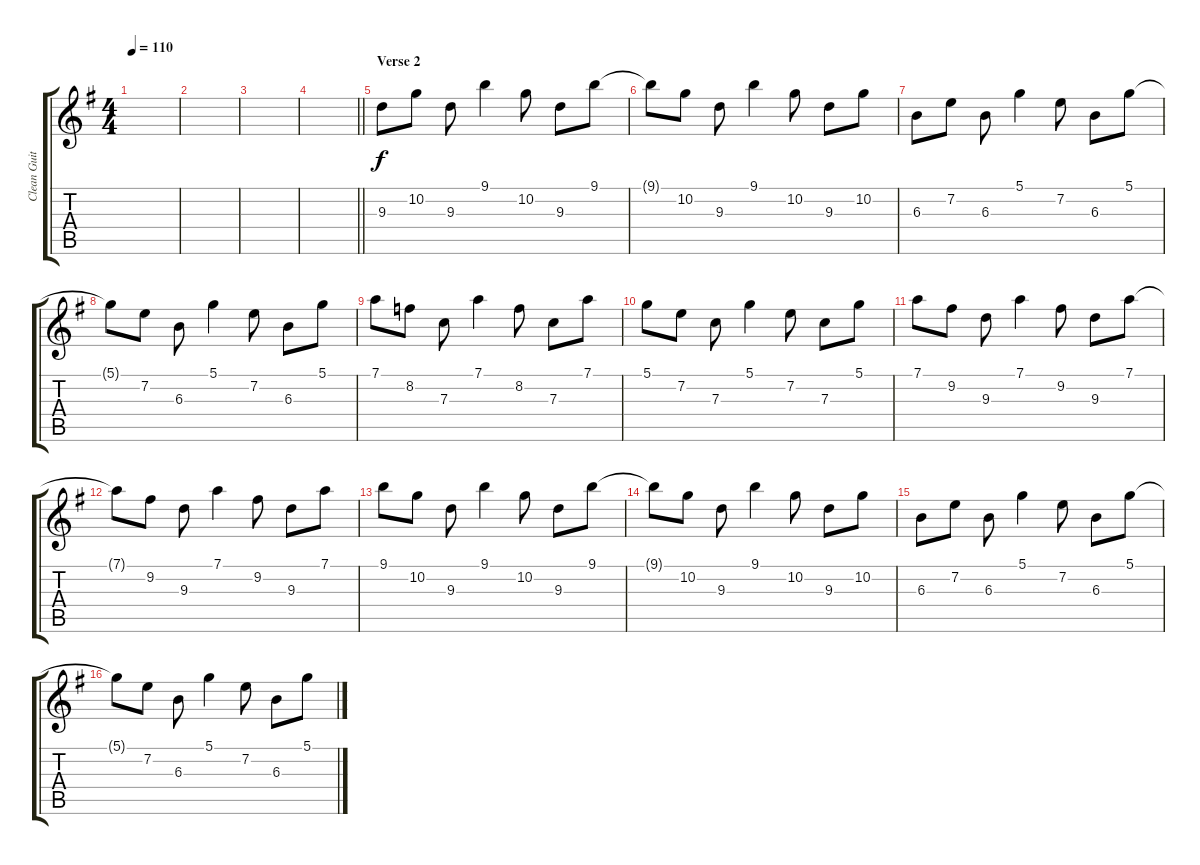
\track ("Clean Guitar" "Clean Guit") {instrument electricguitarclean}
\staff {score tabs}
\tuning (D4 A3 F3 C3 G2 C2) {hide}
\ts (4 4)
\tempo 110
\clef g2
\ks g
|
|
|
\barLineRight lightlight
|
\section ("" "Verse 2")
9.3.8 10.2.8 9.3.8 9.1.4 10.2.8 9.3.8 9.1.8 |
9.1{t}.8 10.2.8 9.3.8 9.1.4 10.2.8 9.3.8 10.2.8 |
6.3.8 7.2.8 6.3.8 5.1.4 7.2.8 6.3.8 5.1.8 |
5.1{t}.8 7.2.8 6.3.8 5.1.4 7.2.8 6.3.8 5.1.8 |
7.1.8 8.2.8 7.3.8 7.1.4 8.2.8 7.3.8 7.1.8 |
5.1.8 7.2.8 7.3.8 5.1.4 7.2.8 7.3.8 5.1.8 |
7.1.8 9.2.8 9.3.8 7.1.4 9.2.8 9.3.8 7.1.8 |
7.1{t}.8 9.2.8 9.3.8 7.1.4 9.2.8 9.3.8 7.1.8 |
9.1.8 10.2.8 9.3.8 9.1.4 10.2.8 9.3.8 9.1.8 |
9.1{t}.8 10.2.8 9.3.8 9.1.4 10.2.8 9.3.8 10.2.8 |
6.3.8 7.2.8 6.3.8 5.1.4 7.2.8 6.3.8 5.1.8 |
5.1{t}.8 7.2.8 6.3.8 5.1.4 7.2.8 6.3.8 5.1.8
